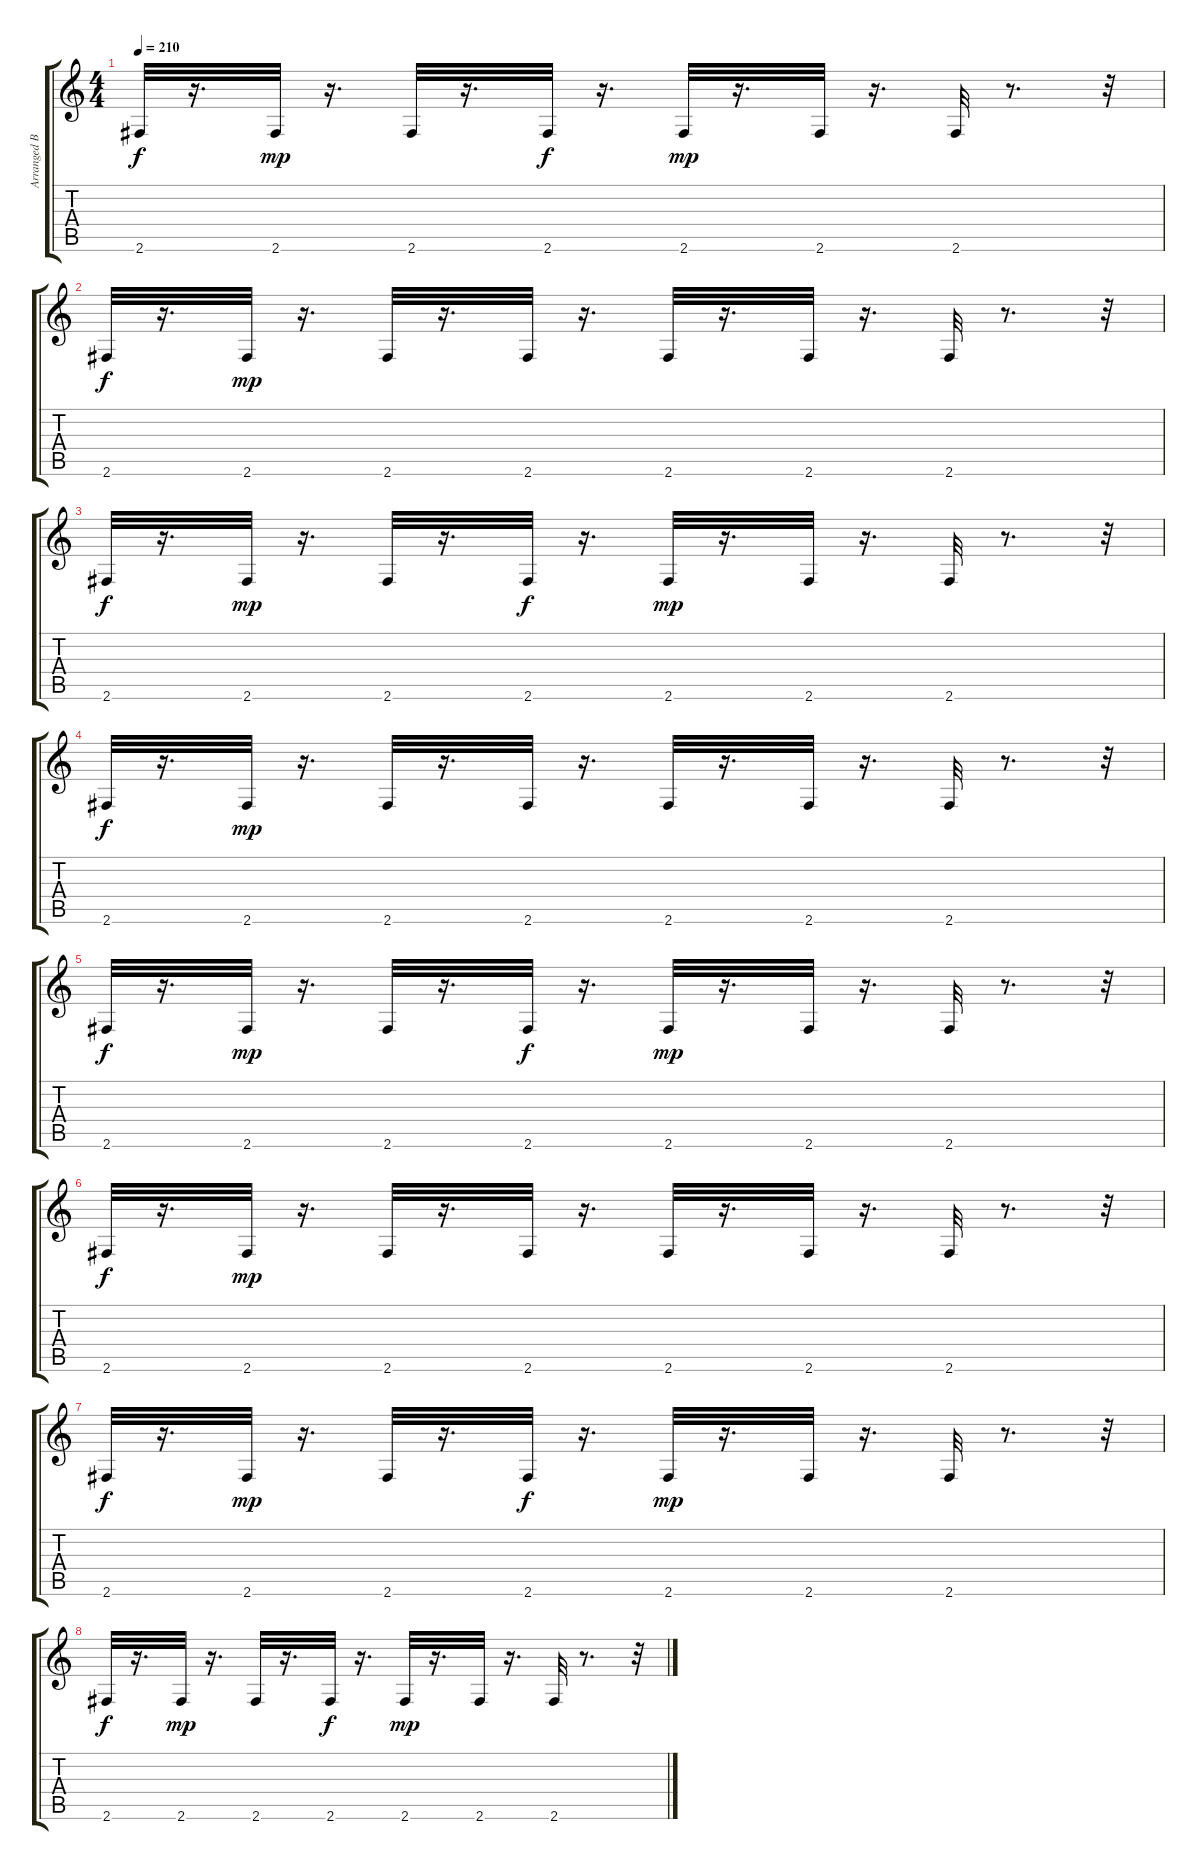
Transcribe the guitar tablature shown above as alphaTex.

\track ("Arranged By" "Arranged B") {instrument acousticguitarnylon}
\staff {score tabs}
\tuning (E4 B3 G3 D3 A2 E2) {hide}
\ts (4 4)
\tempo 210
\clef g2
\ks c
2.6.32{dy f} r.16{d} 2.6.32{dy mp} r.16{d} 2.6.32 r.16{d} 2.6.32{dy f} r.16{d} 2.6.32{dy mp} r.16{d} 2.6.32 r.16{d} 2.6.32 r.8{d} r.32 |
2.6.32{dy f} r.16{d} 2.6.32{dy mp} r.16{d} 2.6.32 r.16{d} 2.6.32 r.16{d} 2.6.32 r.16{d} 2.6.32 r.16{d} 2.6.32 r.8{d} r.32 |
2.6.32{dy f} r.16{d} 2.6.32{dy mp} r.16{d} 2.6.32 r.16{d} 2.6.32{dy f} r.16{d} 2.6.32{dy mp} r.16{d} 2.6.32 r.16{d} 2.6.32 r.8{d} r.32 |
2.6.32{dy f} r.16{d} 2.6.32{dy mp} r.16{d} 2.6.32 r.16{d} 2.6.32 r.16{d} 2.6.32 r.16{d} 2.6.32 r.16{d} 2.6.32 r.8{d} r.32 |
2.6.32{dy f} r.16{d} 2.6.32{dy mp} r.16{d} 2.6.32 r.16{d} 2.6.32{dy f} r.16{d} 2.6.32{dy mp} r.16{d} 2.6.32 r.16{d} 2.6.32 r.8{d} r.32 |
2.6.32{dy f} r.16{d} 2.6.32{dy mp} r.16{d} 2.6.32 r.16{d} 2.6.32 r.16{d} 2.6.32 r.16{d} 2.6.32 r.16{d} 2.6.32 r.8{d} r.32 |
2.6.32{dy f} r.16{d} 2.6.32{dy mp} r.16{d} 2.6.32 r.16{d} 2.6.32{dy f} r.16{d} 2.6.32{dy mp} r.16{d} 2.6.32 r.16{d} 2.6.32 r.8{d} r.32 |
2.6.32{dy f} r.16{d} 2.6.32{dy mp} r.16{d} 2.6.32 r.16{d} 2.6.32{dy f} r.16{d} 2.6.32{dy mp} r.16{d} 2.6.32 r.16{d} 2.6.32 r.8{d} r.32
